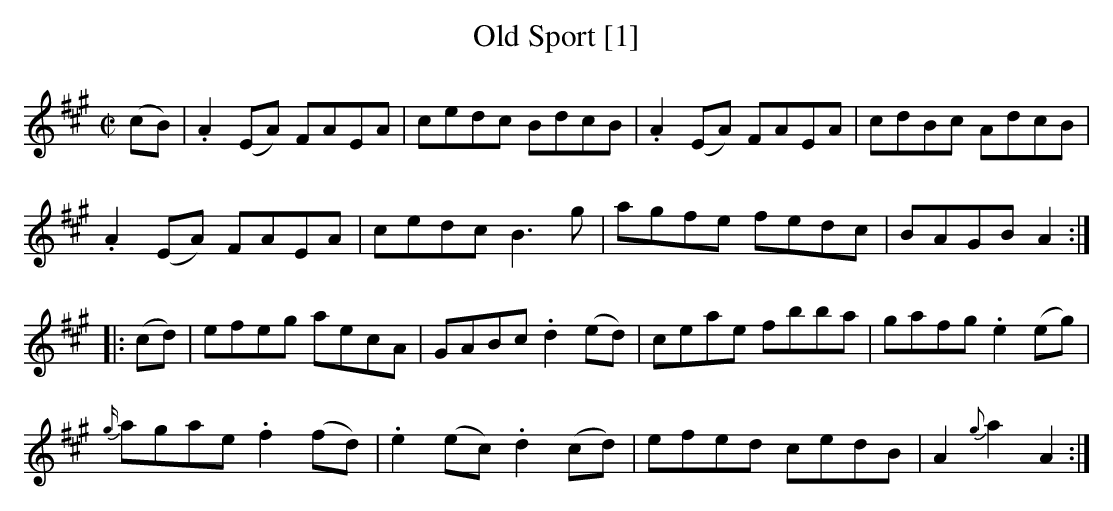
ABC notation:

X:1
T:Old Sport [1]
M:C|
L:1/4
K:A
(c/B/) | .A(E/A/) F/A/E/A/ | c/e/d/c/ B/d/c/B/ | .A(E/A/) F/A/E/A/ | c/d/B/c/ A/d/c/B/ |
.A(E/A/) F/A/E/A/ | c/e/d/c/ B>g | a/g/f/e/ f/e/d/c/ | B/A/G/B/ A :|
|: (c/d/) | e/f/e/g/ a/e/c/A/ | G/A/B/c/ .d(e/d/) | c/e/a/e/ f/b/b/a/ | g/a/f/g/ .e(e/g/) |
{g/}a/g/a/e/ .f(f/d/) | .e(e/c/) .d(c/d/) | e/f/e/d/ c/e/d/B/ | A{g}aA :|]
